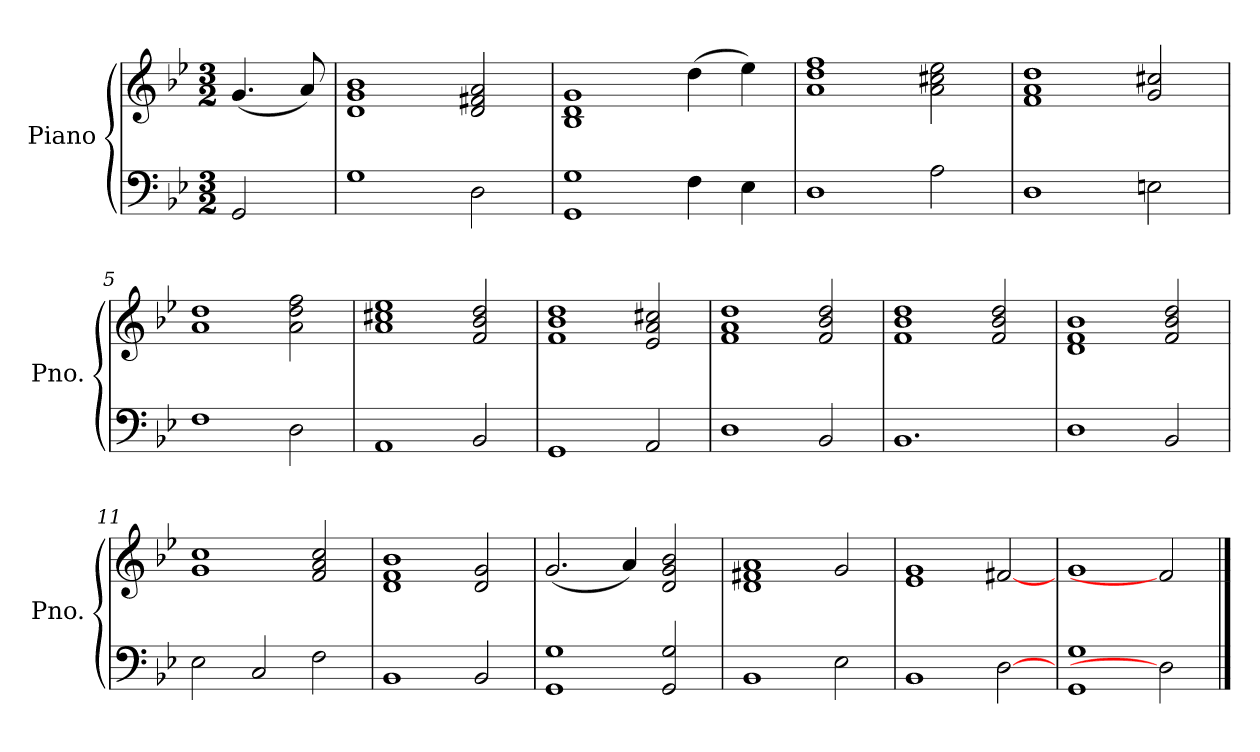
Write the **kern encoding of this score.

**kern	**kern
*part1	*part1
*staff2	*staff1
*I"Piano	*
*I'Pno.	*
*clefF4	*clefG2
*k[b-e-]	*k[b-e-]
*M3/2	*M3/2
=	=
2GG/	(4.g/
.	8a/)
=1	=1
1G	1d 1g 1b-
2D\	2d/ 2f#X/ 2a/
=2	=2
1GG 1G	1B- 1d 1g
4F\	(4dd\
4E-\	4ee-\)
=3	=3
1D	1a 1dd 1ff
2A\	2a\ 2cc#X\ 2ee-\
=4	=4
1D	1f 1a 1dd
2En\	2g/ 2cc#X/
=5	=5
1F	1a 1dd
2D\	2a\ 2dd\ 2ff\
=6	=6
1AA	1a 1cc#X 1ee-
2BB-/	2f/ 2b-/ 2dd/
=7	=7
1GG	1f 1b- 1dd
2AA/	2e-/ 2a/ 2cc#X/
=8	=8
1D	1f 1a 1dd
2BB-/	2f/ 2b-/ 2dd/
=9	=9
1.BB-	1f 1b- 1dd
.	2f/ 2b-/ 2dd/
=10	=10
1D	1d 1f 1b-
2BB-/	2f/ 2b-/ 2dd/
!!LO:LB:g=z
=11	=11
2E-\	1g 1cc
2C/	.
2F\	2f/ 2a/ 2cc/
=12	=12
1BB-	1d 1f 1b-
2BB-/	2d/ 2g/
=13	=13
1GG 1G	(2.g/
.	4a/)
2GG/ 2G/	2d/ 2g/ 2b-/
=14	=14
1BB-	1d 1f#X 1a
2E-\	2g/
=15	=15
1BB-	1e- 1g
[2D	[2f#X
=16	=16
1GG 1G	1g
2D]	2f#]
==	==
*-	*-
